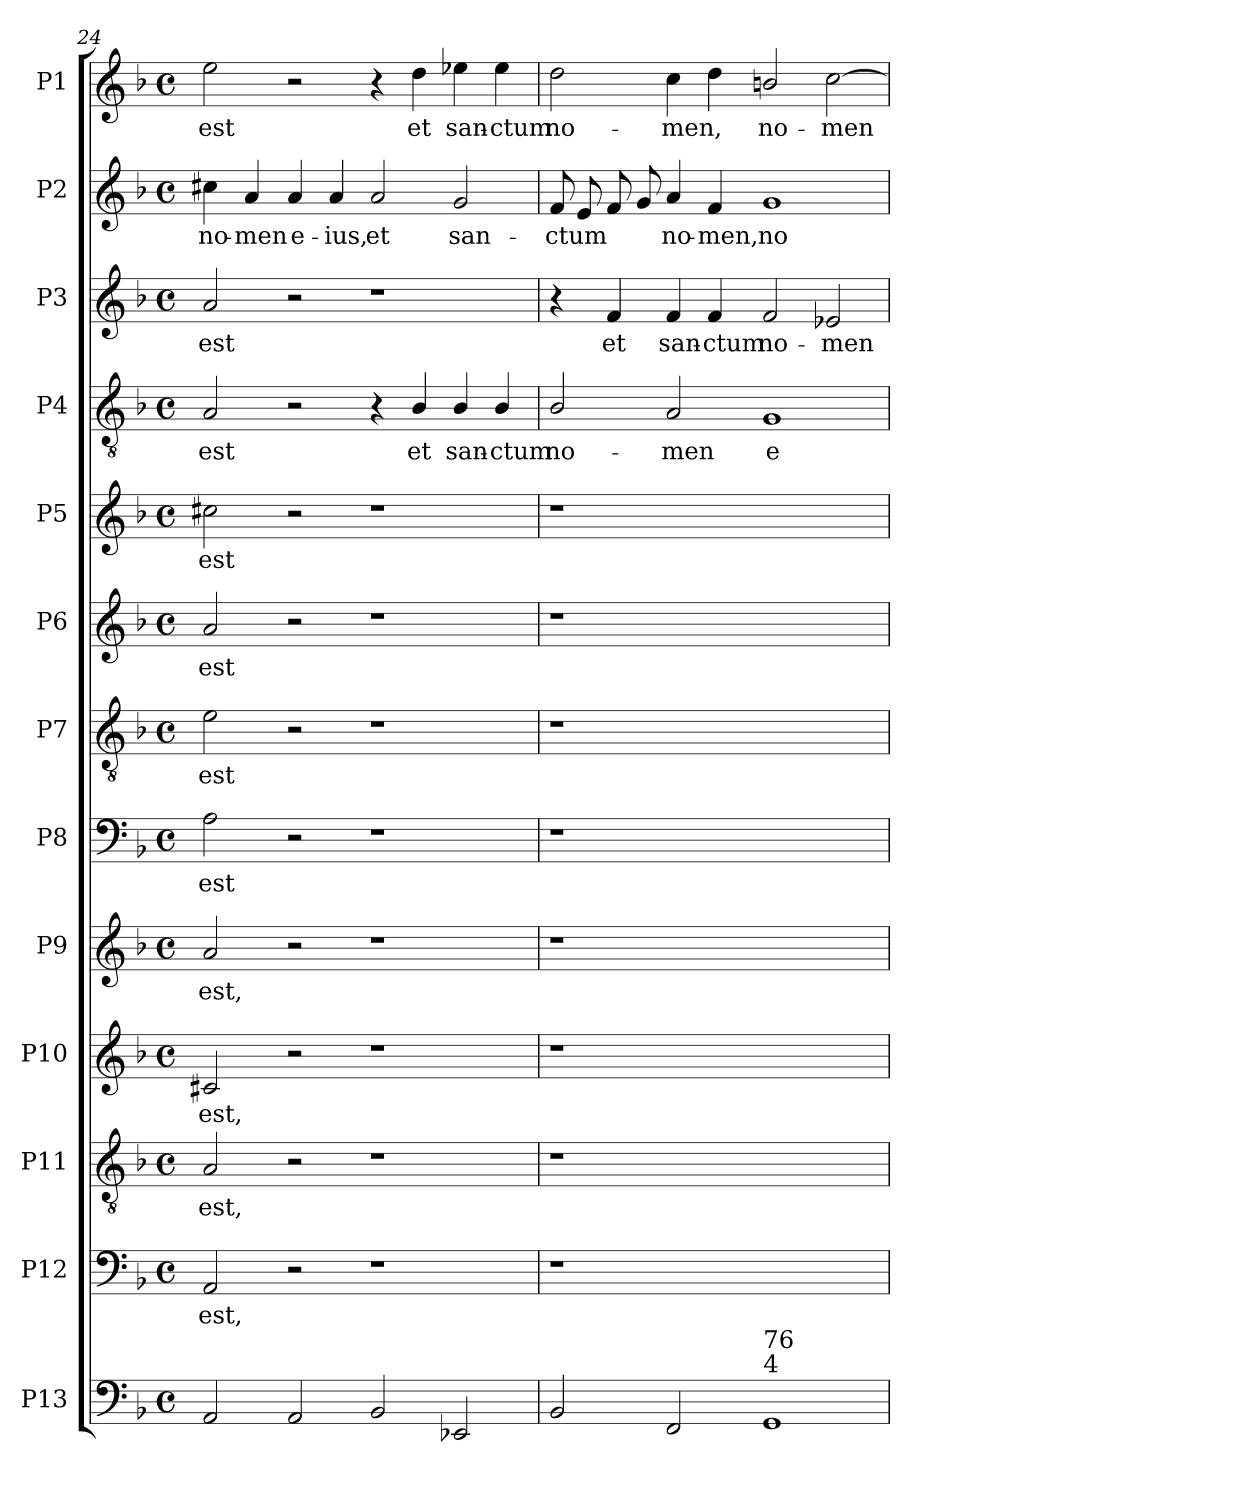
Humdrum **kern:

**kern	**kern	**text	**kern	**text	**kern	**text	**kern	**text	**kern	**text	**kern	**text	**kern	**text	**kern	**text	**kern	**text	**kern	**text	**kern	**text	**kern	**text
*part13	*part12	*part12	*part11	*part11	*part10	*part10	*part9	*part9	*part8	*part8	*part7	*part7	*part6	*part6	*part5	*part5	*part4	*part4	*part3	*part3	*part2	*part2	*part1	*part1
*staff13	*staff12	*staff12	*staff11	*staff11	*staff10	*staff10	*staff9	*staff9	*staff8	*staff8	*staff7	*staff7	*staff6	*staff6	*staff5	*staff5	*staff4	*staff4	*staff3	*staff3	*staff2	*staff2	*staff1	*staff1
*I"P13	*I"P12	*	*I"P11	*	*I"P10	*	*I"P9	*	*I"P8	*	*I"P7	*	*I"P6	*	*I"P5	*	*I"P4	*	*I"P3	*	*I"P2	*	*I"P1	*
*clefF4	*clefF4	*	*clefGv2	*	*clefG2	*	*clefG2	*	*clefF4	*	*clefGv2	*	*clefG2	*	*clefG2	*	*clefGv2	*	*clefG2	*	*clefG2	*	*clefG2	*
*	*	*	*ITrd7c12	*	*	*	*	*	*	*	*ITrd7c12	*	*	*	*	*	*ITrd7c12	*	*	*	*	*	*	*
*k[b-]	*k[b-]	*	*k[b-]	*	*k[b-]	*	*k[b-]	*	*k[b-]	*	*k[b-]	*	*k[b-]	*	*k[b-]	*	*k[b-]	*	*k[b-]	*	*k[b-]	*	*k[b-]	*
*F:	*F:	*	*F:	*	*F:	*	*F:	*	*F:	*	*F:	*	*F:	*	*F:	*	*F:	*	*F:	*	*F:	*	*F:	*
*M4/4	*M4/4	*	*M4/4	*	*M4/4	*	*M4/4	*	*M4/4	*	*M4/4	*	*M4/4	*	*M4/4	*	*M4/4	*	*M4/4	*	*M4/4	*	*M4/4	*
*met(c)	*met(c)	*	*met(c)	*	*met(c)	*	*met(c)	*	*met(c)	*	*met(c)	*	*met(c)	*	*met(c)	*	*met(c)	*	*met(c)	*	*met(c)	*	*met(c)	*
=24	=24	=24	=24	=24	=24	=24	=24	=24	=24	=24	=24	=24	=24	=24	=24	=24	=24	=24	=24	=24	=24	=24	=24	=24
!	!	!LO:LY:b:color=#000000	!	!	!	!	!	!	!	!	!	!	!	!	!	!	!	!	!	!	!	!	!	!
!	!	!	!	!LO:LY:b:color=#000000	!	!	!	!	!	!	!	!	!	!	!	!	!	!	!	!	!	!	!	!
!	!	!	!	!	!	!LO:LY:b:color=#000000	!	!	!	!	!	!	!	!	!	!	!	!	!	!	!	!	!	!
!	!	!	!	!	!	!	!	!LO:LY:b:color=#000000	!	!	!	!	!	!	!	!	!	!	!	!	!	!	!	!
!	!	!	!	!	!	!	!	!	!	!LO:LY:b:color=#000000	!	!	!	!	!	!	!	!	!	!	!	!	!	!
!	!	!	!	!	!	!	!	!	!	!	!	!LO:LY:b:color=#000000	!	!	!	!	!	!	!	!	!	!	!	!
!	!	!	!	!	!	!	!	!	!	!	!	!	!	!LO:LY:b:color=#000000	!	!	!	!	!	!	!	!	!	!
!	!	!	!	!	!	!	!	!	!	!	!	!	!	!	!	!LO:LY:b:color=#000000	!	!	!	!	!	!	!	!
!	!	!	!	!	!	!	!	!	!	!	!	!	!	!	!	!	!	!LO:LY:b:color=#000000	!	!	!	!	!	!
!	!	!	!	!	!	!	!	!	!	!	!	!	!	!	!	!	!	!	!	!LO:LY:b:color=#000000	!	!	!	!
!	!	!	!	!	!	!	!	!	!	!	!	!	!	!	!	!	!	!	!	!	!	!LO:LY:b:color=#000000	!	!
!	!	!	!	!	!	!	!	!	!	!	!	!	!	!	!	!	!	!	!	!	!	!	!	!LO:LY:b:color=#000000
2AAi/	2AAi/	est,	2AAi/	est,	2c#Xi/	est,	2ai/	est,	2Ai\	est	2Ei\	est	2ai/	est	2cc#Xi\	est	2AAi/	est	2ai/	-est	4cc#Xi\	no-	2eei\	est
!	!	!	!	!	!	!	!	!	!	!	!	!	!	!	!	!	!	!	!	!	!	!LO:LY:b:color=#000000	!	!
.	.	.	.	.	.	.	.	.	.	.	.	.	.	.	.	.	.	.	.	.	4ai/	-men	.	.
!	!	!	!	!	!	!	!	!	!	!	!	!	!	!	!	!	!	!	!	!	!	!LO:LY:b:color=#000000	!	!
2AAi/	2r	.	2r	.	2r	.	2r	.	2r	.	2r	.	2r	.	2r	.	2r	.	2r	.	4ai/	e-	2r	.
!	!	!	!	!	!	!	!	!	!	!	!	!	!	!	!	!	!	!	!	!	!	!LO:LY:b:color=#000000	!	!
.	.	.	.	.	.	.	.	.	.	.	.	.	.	.	.	.	.	.	.	.	4ai/	-ius,	.	.
!	!	!	!	!	!	!	!	!	!	!	!	!	!	!	!	!	!	!	!	!	!	!LO:LY:b:color=#000000	!	!
2BB-i/	1r	.	1r	.	1r	.	1r	.	1r	.	1r	.	1r	.	1r	.	4r	.	1r	.	2ai/	et	4r	.
!	!	!	!	!	!	!	!	!	!	!	!	!	!	!	!	!	!	!LO:LY:b:color=#000000	!	!	!	!	!	!
!	!	!	!	!	!	!	!	!	!	!	!	!	!	!	!	!	!	!	!	!	!	!	!	!LO:LY:b:color=#000000
.	.	.	.	.	.	.	.	.	.	.	.	.	.	.	.	.	4BB-i/	et	.	.	.	.	4ddi\	et
!	!	!	!	!	!	!	!	!	!	!	!	!	!	!	!	!	!	!LO:LY:b:color=#000000	!	!	!	!	!	!
!	!	!	!	!	!	!	!	!	!	!	!	!	!	!	!	!	!	!	!	!	!	!LO:LY:b:color=#000000	!	!
!	!	!	!	!	!	!	!	!	!	!	!	!	!	!	!	!	!	!	!	!	!	!	!	!LO:LY:b:color=#000000
2EE-Xi/	.	.	.	.	.	.	.	.	.	.	.	.	.	.	.	.	4BB-i/	san-	.	.	2gi/	san-	4ee-Xi\	san-
!	!	!	!	!	!	!	!	!	!	!	!	!	!	!	!	!	!	!LO:LY:b:color=#000000	!	!	!	!	!	!
!	!	!	!	!	!	!	!	!	!	!	!	!	!	!	!	!	!	!	!	!	!	!	!	!LO:LY:b:color=#000000
.	.	.	.	.	.	.	.	.	.	.	.	.	.	.	.	.	4BB-i/	-ctum	.	.	.	.	4ee-i\	-ctum
=25	=25	=25	=25	=25	=25	=25	=25	=25	=25	=25	=25	=25	=25	=25	=25	=25	=25	=25	=25	=25	=25	=25	=25	=25
!	!LO:N:vis=1	!	!LO:N:vis=1	!	!LO:N:vis=1	!	!LO:N:vis=1	!	!LO:N:vis=1	!	!LO:N:vis=1	!	!LO:N:vis=1	!	!LO:N:vis=1	!	!	!	!	!	!	!	!	!
!	!	!	!	!	!	!	!	!	!	!	!	!	!	!	!	!	!	!LO:LY:b:color=#000000	!	!	!	!	!	!
!	!	!	!	!	!	!	!	!	!	!	!	!	!	!	!	!	!	!	!	!	!	!LO:LY:b:color=#000000	!	!
!	!	!	!	!	!	!	!	!	!	!	!	!	!	!	!	!	!	!	!	!	!	!	!	!LO:LY:b:color=#000000
2BB-i/	1r	.	1r	.	1r	.	1r	.	1r	.	1r	.	1r	.	1r	.	2BB-i/	no-	4r	.	8fi/	-ctum	2ddi\	no-
.	.	.	.	.	.	.	.	.	.	.	.	.	.	.	.	.	.	.	.	.	8ei/	.	.	.
!	!	!	!	!	!	!	!	!	!	!	!	!	!	!	!	!	!	!	!	!LO:LY:b:color=#000000	!	!	!	!
.	.	.	.	.	.	.	.	.	.	.	.	.	.	.	.	.	.	.	4fi/	et	8fi/	.	.	.
.	.	.	.	.	.	.	.	.	.	.	.	.	.	.	.	.	.	.	.	.	8gi/	.	.	.
!	!	!	!	!	!	!	!	!	!	!	!	!	!	!	!	!	!	!LO:LY:b:color=#000000	!	!	!	!	!	!
!	!	!	!	!	!	!	!	!	!	!	!	!	!	!	!	!	!	!	!	!LO:LY:b:color=#000000	!	!	!	!
!	!	!	!	!	!	!	!	!	!	!	!	!	!	!	!	!	!	!	!	!	!	!LO:LY:b:color=#000000	!	!
!	!	!	!	!	!	!	!	!	!	!	!	!	!	!	!	!	!	!	!	!	!	!	!	!LO:LY:b:color=#000000
2FFi/	.	.	.	.	.	.	.	.	.	.	.	.	.	.	.	.	2AAi/	-men	4fi/	san-	4ai/	no-	4cci\	-men,
!	!	!	!	!	!	!	!	!	!	!	!	!	!	!	!	!	!	!	!	!LO:LY:b:color=#000000	!	!	!	!
!	!	!	!	!	!	!	!	!	!	!	!	!	!	!	!	!	!	!	!	!	!	!LO:LY:b:color=#000000	!	!
.	.	.	.	.	.	.	.	.	.	.	.	.	.	.	.	.	.	.	4fi/	-ctum	4fi/	-men,	4ddi\	.
!	!	!	!	!	!	!	!	!	!	!	!	!	!	!	!	!	!	!LO:LY:b:color=#000000	!	!	!	!	!	!
!	!	!	!	!	!	!	!	!	!	!	!	!	!	!	!	!	!	!	!	!LO:LY:b:color=#000000	!	!	!	!
!	!	!	!	!	!	!	!	!	!	!	!	!	!	!	!	!	!	!	!	!	!	!LO:LY:b:color=#000000	!	!
!LO:TX:a:t=4	!	!	!	!	!	!	!	!	!	!	!	!	!	!	!	!	!	!	!	!	!	!	!	!
!LO:TX:t=76	!	!	!	!	!	!	!	!	!	!	!	!	!	!	!	!	!	!	!	!	!	!	!	!
!	!	!	!	!	!	!	!	!	!	!	!	!	!	!	!	!	!	!	!	!	!	!	!	!LO:LY:b:color=#000000
1GGi	1ryy	.	1ryy	.	1ryy	.	1ryy	.	1ryy	.	1ryy	.	1ryy	.	1ryy	.	1GGi	e-	2fi/	no-	1gi	no-	2bni/	no-
!	!	!	!	!	!	!	!	!	!	!	!	!	!	!	!	!	!	!	!	!LO:LY:b:color=#000000	!	!	!	!
!	!	!	!	!	!	!	!	!	!	!	!	!	!	!	!	!	!	!	!	!	!	!	!	!LO:LY:b:color=#000000
.	.	.	.	.	.	.	.	.	.	.	.	.	.	.	.	.	.	.	2e-Xi/	-men	.	.	[2cci\	-men
=	=	=	=	=	=	=	=	=	=	=	=	=	=	=	=	=	=	=	=	=	=	=	=	=
*-	*-	*-	*-	*-	*-	*-	*-	*-	*-	*-	*-	*-	*-	*-	*-	*-	*-	*-	*-	*-	*-	*-	*-	*-
